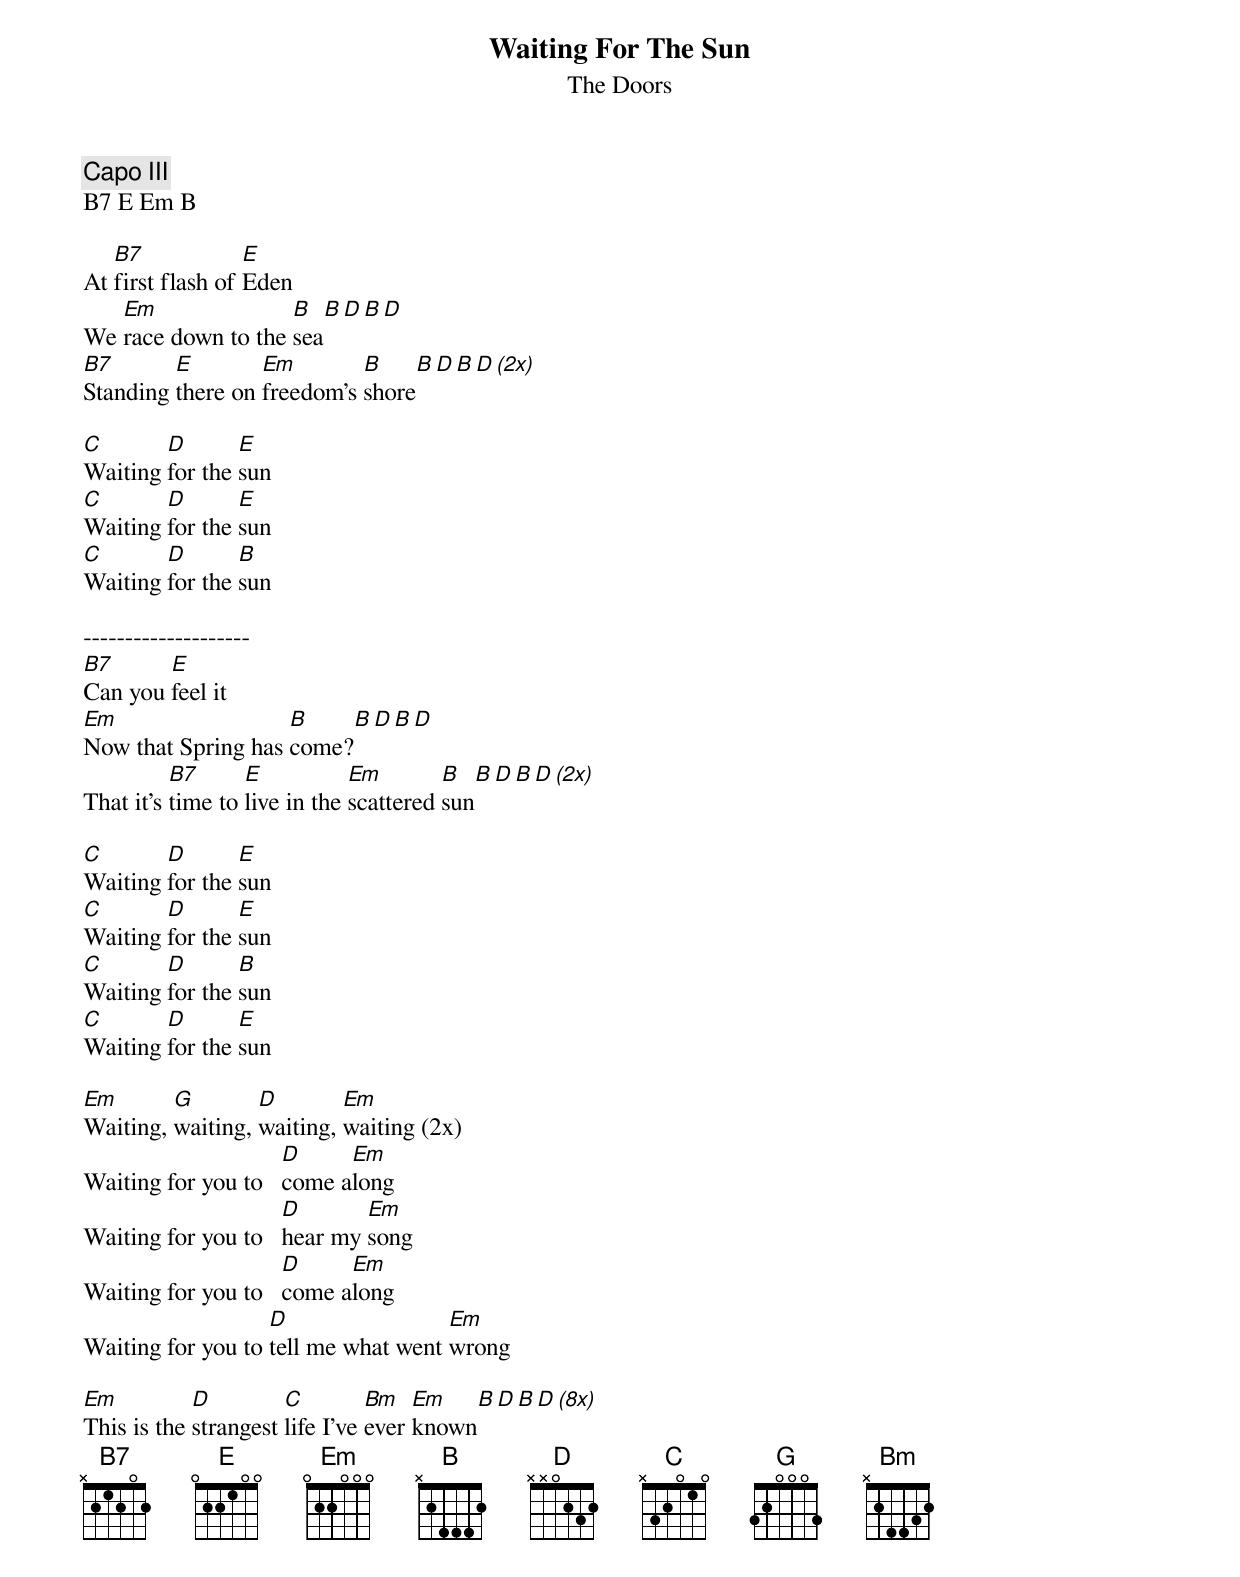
Waiting For The Sun
The Doors

Capo III
B7 E Em B

   B7             E
At first flash of Eden
   Em               B   B D B D
We race down to the sea
B7       E        Em        B     B D B D (2x)
Standing there on freedom's shore

C       D       E
Waiting for the sun
C       D       E
Waiting for the sun
C       D       B
Waiting for the sun

--------------------
B7      E
Can you feel it
Em                  B    B D B D
Now that Spring has come?
          B7      E           Em        B   B D B D (2x)
That it's time to live in the scattered sun

C       D       E
Waiting for the sun
C       D       E
Waiting for the sun
C       D       B
Waiting for the sun
C       D       E
Waiting for the sun

Em       G        D        Em
Waiting, waiting, waiting, waiting (2x)
                     D     Em
Waiting for you to   come along
                     D       Em
Waiting for you to   hear my song
                     D     Em
Waiting for you to   come along
                   D                 Em
Waiting for you to tell me what went wrong

Em          D         C         Bm   Em    B D B D (8x)
This is the strangest life I've ever known
